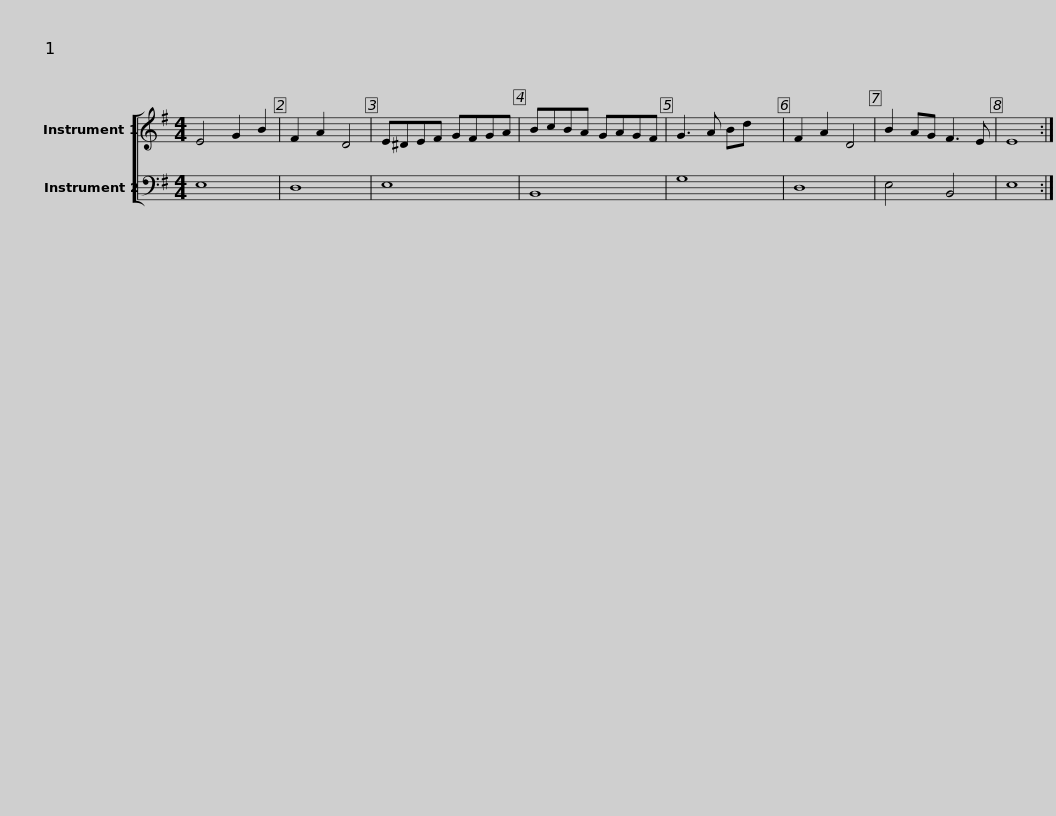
X:1
%%score [ 1 2 ]
L:1/8
M:4/4
I:linebreak $
K:G
V:1 treble
V:2 bass
V:1
 E4 G2 B2 | F2 A2 D4 | E^DEF GFGA | BcBA GAGF | G3 A Bd x2 | %5
 F2 A2 D4 | B2 AG F3 E | E8 :| %8
V:2
 E,8 | D,8 | E,8 | B,,8 | G,8 | %5
 D,8 | E,4 B,,4 | E,8 :| %8
